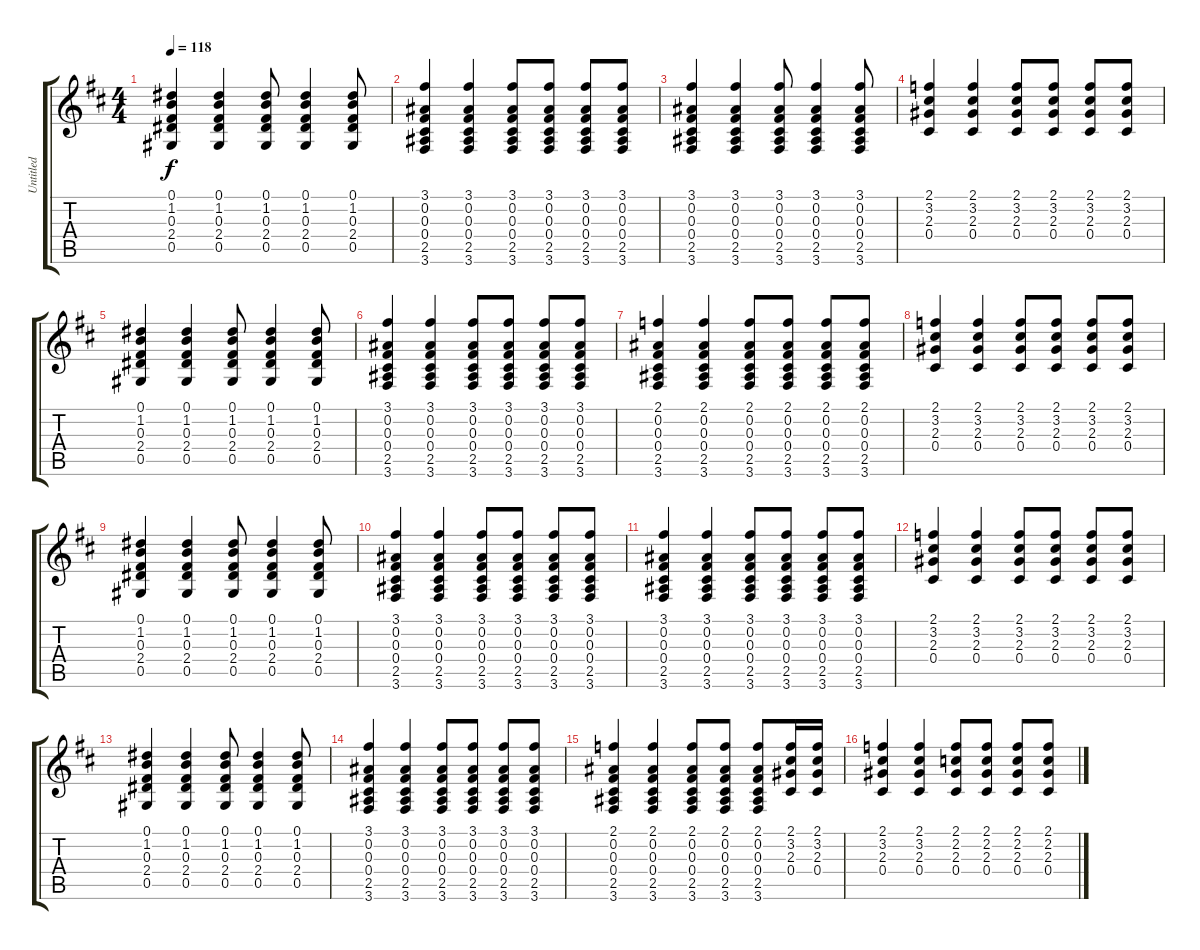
\track ("Untitled" "Untitled") {instrument acousticguitarsteel}
\staff {score tabs}
\tuning (Eb4 Bb3 Gb3 Db3 Ab2 Eb2) {hide}
\ts (4 4)
\tempo 118
\clef g2
\ks d
(0.1 1.2 0.3 2.4 0.5).4{dy f} (0.1 1.2 0.3 2.4 0.5).4 (0.1 1.2 0.3 2.4 0.5).8 (0.1 1.2 0.3 2.4 0.5).4 (0.1 1.2 0.3 2.4 0.5).8 |
(3.1 0.2 0.3 0.4 2.5 3.6).4 (3.1 0.2 0.3 0.4 2.5 3.6).4 (3.1 0.2 0.3 0.4 2.5 3.6).8 (3.1 0.2 0.3 0.4 2.5 3.6).8 (3.1 0.2 0.3 0.4 2.5 3.6).8 (3.1 0.2 0.3 0.4 2.5 3.6).8 |
(3.1 0.2 0.3 0.4 2.5 3.6).4 (3.1 0.2 0.3 0.4 2.5 3.6).4 (3.1 0.2 0.3 0.4 2.5 3.6).8 (3.1 0.2 0.3 0.4 2.5 3.6).4 (3.1 0.2 0.3 0.4 2.5 3.6).8 |
(2.1 3.2 2.3 0.4).4 (2.1 3.2 2.3 0.4).4 (2.1 3.2 2.3 0.4).8 (2.1 3.2 2.3 0.4).8 (2.1 3.2 2.3 0.4).8 (2.1 3.2 2.3 0.4).8 |
(0.1 1.2 0.3 2.4 0.5).4 (0.1 1.2 0.3 2.4 0.5).4 (0.1 1.2 0.3 2.4 0.5).8 (0.1 1.2 0.3 2.4 0.5).4 (0.1 1.2 0.3 2.4 0.5).8 |
(3.1 0.2 0.3 0.4 2.5 3.6).4 (3.1 0.2 0.3 0.4 2.5 3.6).4 (3.1 0.2 0.3 0.4 2.5 3.6).8 (3.1 0.2 0.3 0.4 2.5 3.6).8 (3.1 0.2 0.3 0.4 2.5 3.6).8 (3.1 0.2 0.3 0.4 2.5 3.6).8 |
(2.1 0.2 0.3 0.4 2.5 3.6).4 (2.1 0.2 0.3 0.4 2.5 3.6).4 (2.1 0.2 0.3 0.4 2.5 3.6).8 (2.1 0.2 0.3 0.4 2.5 3.6).8 (2.1 0.2 0.3 0.4 2.5 3.6).8 (2.1 0.2 0.3 0.4 2.5 3.6).8 |
(2.1 3.2 2.3 0.4).4 (2.1 3.2 2.3 0.4).4 (2.1 3.2 2.3 0.4).8 (2.1 3.2 2.3 0.4).8 (2.1 3.2 2.3 0.4).8 (2.1 3.2 2.3 0.4).8 |
(0.1 1.2 0.3 2.4 0.5).4 (0.1 1.2 0.3 2.4 0.5).4 (0.1 1.2 0.3 2.4 0.5).8 (0.1 1.2 0.3 2.4 0.5).4 (0.1 1.2 0.3 2.4 0.5).8 |
(3.1 0.2 0.3 0.4 2.5 3.6).4 (3.1 0.2 0.3 0.4 2.5 3.6).4 (3.1 0.2 0.3 0.4 2.5 3.6).8 (3.1 0.2 0.3 0.4 2.5 3.6).8 (3.1 0.2 0.3 0.4 2.5 3.6).8 (3.1 0.2 0.3 0.4 2.5 3.6).8 |
(3.1 0.2 0.3 0.4 2.5 3.6).4 (3.1 0.2 0.3 0.4 2.5 3.6).4 (3.1 0.2 0.3 0.4 2.5 3.6).8 (3.1 0.2 0.3 0.4 2.5 3.6).8 (3.1 0.2 0.3 0.4 2.5 3.6).8 (3.1 0.2 0.3 0.4 2.5 3.6).8 |
(2.1 3.2 2.3 0.4).4 (2.1 3.2 2.3 0.4).4 (2.1 3.2 2.3 0.4).8 (2.1 3.2 2.3 0.4).8 (2.1 3.2 2.3 0.4).8 (2.1 3.2 2.3 0.4).8 |
(0.1 1.2 0.3 2.4 0.5).4 (0.1 1.2 0.3 2.4 0.5).4 (0.1 1.2 0.3 2.4 0.5).8 (0.1 1.2 0.3 2.4 0.5).4 (0.1 1.2 0.3 2.4 0.5).8 |
(3.1 0.2 0.3 0.4 2.5 3.6).4 (3.1 0.2 0.3 0.4 2.5 3.6).4 (3.1 0.2 0.3 0.4 2.5 3.6).8 (3.1 0.2 0.3 0.4 2.5 3.6).8 (3.1 0.2 0.3 0.4 2.5 3.6).8 (3.1 0.2 0.3 0.4 2.5 3.6).8 |
(2.1 0.2 0.3 0.4 2.5 3.6).4 (2.1 0.2 0.3 0.4 2.5 3.6).4 (2.1 0.2 0.3 0.4 2.5 3.6).8 (2.1 0.2 0.3 0.4 2.5 3.6).8 (2.1 0.2 0.3 0.4 2.5 3.6).8 (2.1 3.2 2.3 0.4).16 (2.1 3.2 2.3 0.4).16 |
(2.1 3.2 2.3 0.4).4 (2.1 3.2 2.3 0.4).4 (2.1 2.2 2.3 0.4).8 (2.1 2.2 2.3 0.4).8 (2.1 2.2 2.3 0.4).8 (2.1 2.2 2.3 0.4).8
